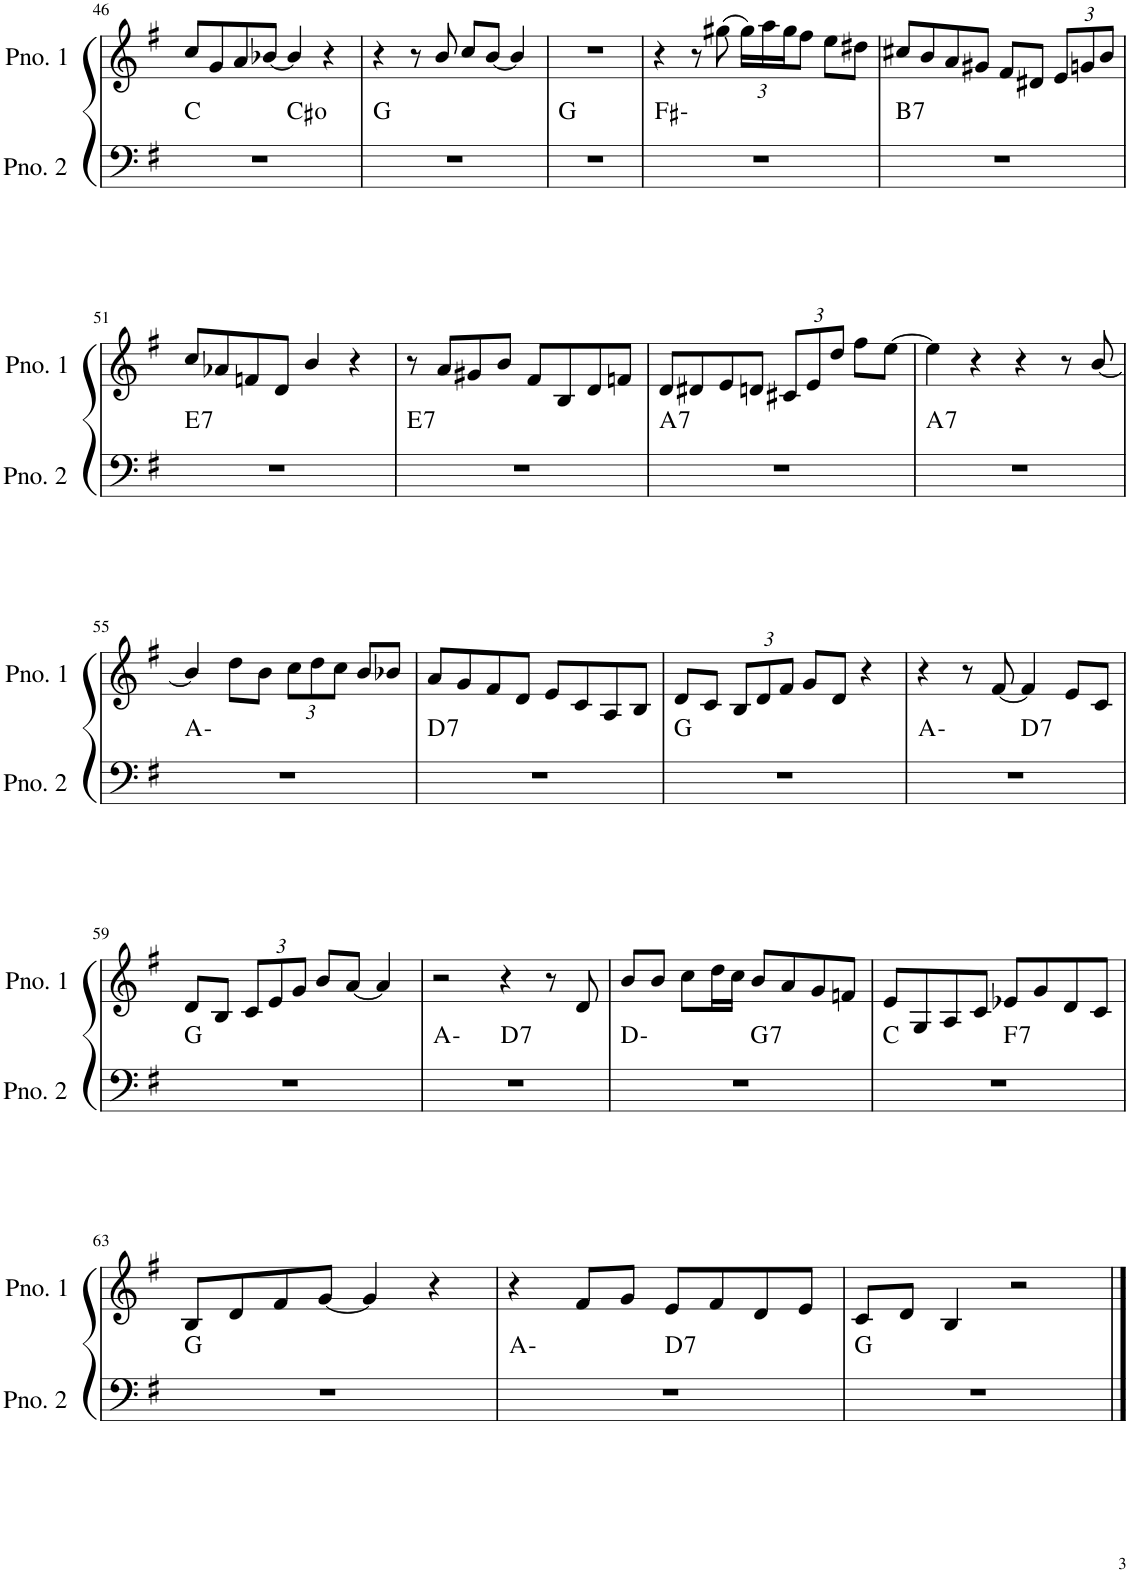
**kern	**harte	**kern
*part2	*part2	*part1
*staff2	*	*staff1
*I"ピアノ 2	*	*I"ピアノ 1
!!LO:PB:g=z
*clefF4	*	*clefG2
*k[f#]	*	*k[f#]
*M4/4	*	*M4/4
=46	=46	=46
*^	*	*
1r	2ryy	C:maj	8cc/L
.	.	.	8g/
.	.	.	8a/
.	.	.	[8b-X/J
.	2ryy	C#:dim	4b-/]
.	.	.	4r
*v	*v	*	*
=47	=47	=47
1r	G:maj	4r
.	.	8r
.	.	8b/
.	.	8cc/L
.	.	[8b/J
.	.	4b/]
=48	=48	=48
1r	G:maj	1r
=49	=49	=49
1r	F#:min	4r
.	.	8r
.	.	(8gg#X\
*	*	*Xbrackettup
.	.	24gg#\LL)
.	.	24aa\
.	.	24gg#\J
.	.	8ff#\J
.	.	8ee\L
.	.	8dd#X\J
=50	=50	=50
!	!LO:H:kt=7	!
1r	B:7	8cc#X/L
.	.	8b/
.	.	8a/
.	.	8g#X/J
.	.	8f#/L
.	.	8d#X/J
.	.	12e/L
.	.	12gn/
.	.	12b/J
!!LO:LB:g=z
=51	=51	=51
!	!LO:H:kt=7	!
1r	E:7	8cc/L
.	.	8a-X/
.	.	8fn/
.	.	8d/J
.	.	4b/
.	.	4r
=52	=52	=52
!	!LO:H:kt=7	!
1r	E:7	8r
.	.	8a/L
.	.	8g#X/
.	.	8b/J
.	.	8f#/L
.	.	8B/
.	.	8d/
.	.	8fn/J
=53	=53	=53
!	!LO:H:kt=7	!
1r	A:7	8d/L
.	.	8d#X/
.	.	8e/
.	.	8dn/J
.	.	12c#X/L
.	.	12e/
.	.	12dd/J
.	.	8ff#\L
.	.	[8ee\J
=54	=54	=54
!	!LO:H:kt=7	!
1r	A:7	4ee\]
.	.	4r
.	.	4r
.	.	8r
.	.	[8b/
!!LO:LB:g=z
=55	=55	=55
1r	A:min	4b/]
.	.	8dd\L
.	.	8b\J
.	.	12cc\L
.	.	12dd\
.	.	12cc\J
.	.	8b/L
.	.	8b-X/J
=56	=56	=56
!	!LO:H:kt=7	!
1r	D:7	8a/L
.	.	8g/
.	.	8f#/
.	.	8d/J
.	.	8e/L
.	.	8c/
.	.	8A/
.	.	8B/J
=57	=57	=57
1r	G:maj	8d/L
.	.	8c/J
.	.	12B/L
.	.	12d/
.	.	12f#/J
.	.	8g/L
.	.	8d/J
.	.	4r
=58	=58	=58
*^	*	*
1r	2ryy	A:min	4r
.	.	.	8r
.	.	.	[8f#/
!	!	!LO:H:kt=7	!
.	2ryy	D:7	4f#/]
.	.	.	8e/L
.	.	.	8c/J
*v	*v	*	*
!!LO:LB:g=z
=59	=59	=59
1r	G:maj	8d/L
.	.	8B/J
.	.	12c/L
.	.	12e/
.	.	12g/J
.	.	8b/L
.	.	[8a/J
.	.	4a/]
=60	=60	=60
*^	*	*
1r	2ryy	A:min	2r
!	!	!LO:H:kt=7	!
.	2ryy	D:7	4r
.	.	.	8r
.	.	.	8d/
=61	=61	=61	=61
1r	2ryy	D:min	8b/L
.	.	.	8b/J
.	.	.	8cc\L
.	.	.	16dd\L
.	.	.	16cc\JJ
!	!	!LO:H:kt=7	!
.	2ryy	G:7	8b/L
.	.	.	8a/
.	.	.	8g/
.	.	.	8fn/J
=62	=62	=62	=62
1r	2ryy	C:maj	8e/L
.	.	.	8G/
.	.	.	8A/
.	.	.	8c/J
!	!	!LO:H:kt=7	!
.	2ryy	F:7	8e-X/L
.	.	.	8g/
.	.	.	8d/
.	.	.	8c/J
*v	*v	*	*
!!LO:LB:g=z
=63	=63	=63
1r	G:maj	8B/L
.	.	8d/
.	.	8f#/
.	.	[8g/J
.	.	4g/]
.	.	4r
=64	=64	=64
*^	*	*
1r	2ryy	A:min	4r
.	.	.	8f#/L
.	.	.	8g/J
!	!	!LO:H:kt=7	!
.	2ryy	D:7	8e/L
.	.	.	8f#/
.	.	.	8d/
.	.	.	8e/J
*v	*v	*	*
=65	=65	=65
1r	G:maj	8c/L
.	.	8d/J
.	.	4B/
.	.	2r
==	==	==
*-	*-	*-
